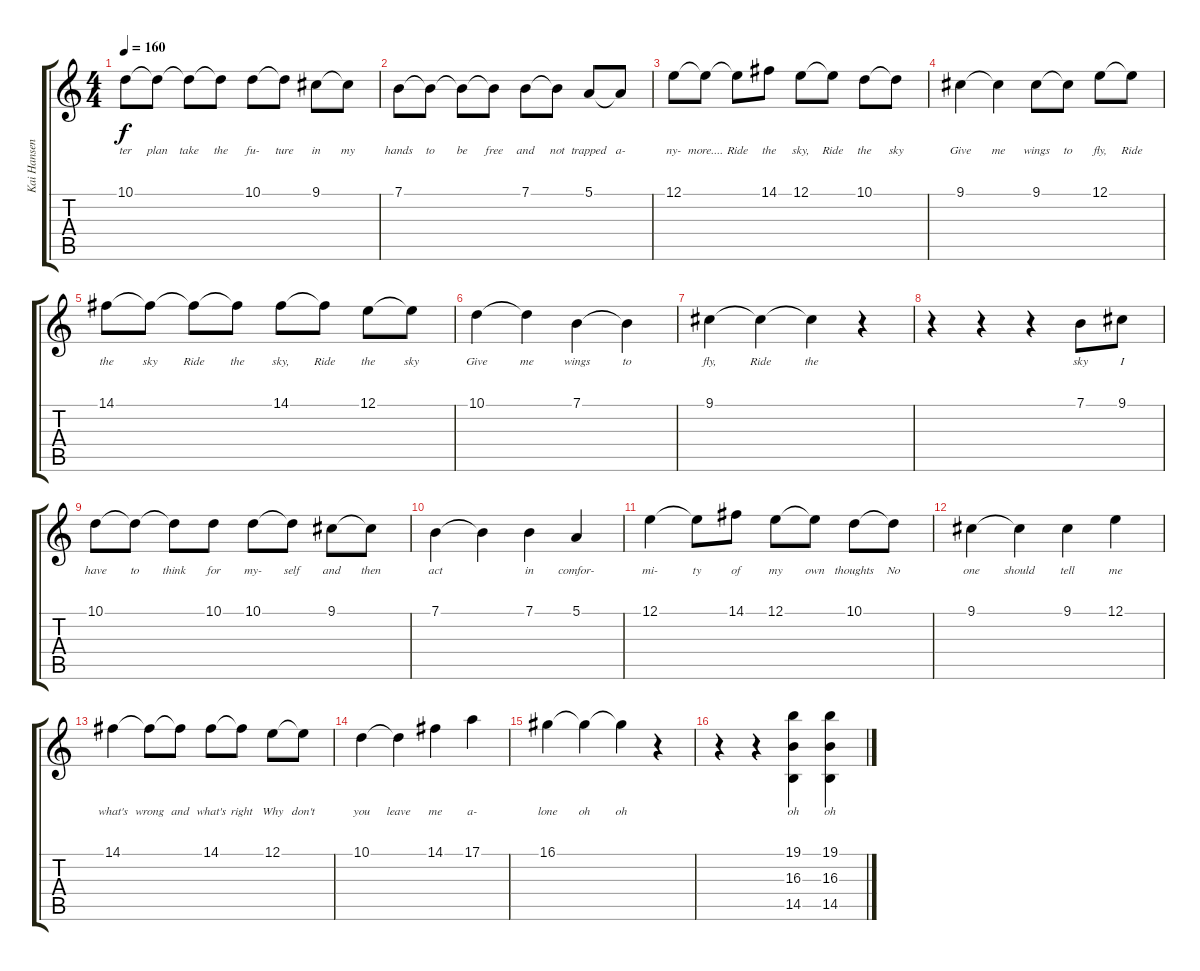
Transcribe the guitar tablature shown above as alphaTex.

\track ("Kai Hansen" "Kai Hansen") {instrument choiraahs}
\staff {score tabs}
\tuning (E4 B3 G3 D3 A2 E2) {hide}
\ts (4 4)
\tempo 160
\clef g2
\ks c
10.1.8{lyrics (0 "ter") lyrics (1 "") lyrics (2 "") lyrics (3 "") lyrics (4 "") dy f} 10.1{t}.8{lyrics (0 "plan") lyrics (1 "") lyrics (2 "") lyrics (3 "") lyrics (4 "")} 10.1{t}.8{lyrics (0 "take") lyrics (1 "") lyrics (2 "") lyrics (3 "") lyrics (4 "")} 10.1{t}.8{lyrics (0 "the") lyrics (1 "") lyrics (2 "") lyrics (3 "") lyrics (4 "")} 10.1.8{lyrics (0 "fu-") lyrics (1 "") lyrics (2 "") lyrics (3 "") lyrics (4 "")} 10.1{t}.8{lyrics (0 "ture") lyrics (1 "") lyrics (2 "") lyrics (3 "") lyrics (4 "")} 9.1.8{lyrics (0 "in") lyrics (1 "") lyrics (2 "") lyrics (3 "") lyrics (4 "")} 9.1{t}.8{lyrics (0 "my") lyrics (1 "") lyrics (2 "") lyrics (3 "") lyrics (4 "")} |
7.1.8{lyrics (0 "hands") lyrics (1 "") lyrics (2 "") lyrics (3 "") lyrics (4 "")} 7.1{t}.8{lyrics (0 "to") lyrics (1 "") lyrics (2 "") lyrics (3 "") lyrics (4 "")} 7.1{t}.8{lyrics (0 "be") lyrics (1 "") lyrics (2 "") lyrics (3 "") lyrics (4 "")} 7.1{t}.8{lyrics (0 "free") lyrics (1 "") lyrics (2 "") lyrics (3 "") lyrics (4 "")} 7.1.8{lyrics (0 "and") lyrics (1 "") lyrics (2 "") lyrics (3 "") lyrics (4 "")} 7.1{t}.8{lyrics (0 "not") lyrics (1 "") lyrics (2 "") lyrics (3 "") lyrics (4 "")} 5.1.8{lyrics (0 "trapped") lyrics (1 "") lyrics (2 "") lyrics (3 "") lyrics (4 "")} 5.1{t}.8{lyrics (0 "a-") lyrics (1 "") lyrics (2 "") lyrics (3 "") lyrics (4 "")} |
12.1.8{lyrics (0 "ny-") lyrics (1 "") lyrics (2 "") lyrics (3 "") lyrics (4 "")} 12.1{t}.8{lyrics (0 "more....") lyrics (1 "") lyrics (2 "") lyrics (3 "") lyrics (4 "")} 12.1{t}.8{lyrics (0 "Ride") lyrics (1 "") lyrics (2 "") lyrics (3 "") lyrics (4 "")} 14.1.8{lyrics (0 "the") lyrics (1 "") lyrics (2 "") lyrics (3 "") lyrics (4 "")} 12.1.8{lyrics (0 "sky,") lyrics (1 "") lyrics (2 "") lyrics (3 "") lyrics (4 "")} 12.1{t}.8{lyrics (0 "Ride") lyrics (1 "") lyrics (2 "") lyrics (3 "") lyrics (4 "")} 10.1.8{lyrics (0 "the") lyrics (1 "") lyrics (2 "") lyrics (3 "") lyrics (4 "")} 10.1{t}.8{lyrics (0 "sky") lyrics (1 "") lyrics (2 "") lyrics (3 "") lyrics (4 "")} |
9.1.4{lyrics (0 "Give") lyrics (1 "") lyrics (2 "") lyrics (3 "") lyrics (4 "")} 9.1{t}.4{lyrics (0 "me") lyrics (1 "") lyrics (2 "") lyrics (3 "") lyrics (4 "")} 9.1.8{lyrics (0 "wings") lyrics (1 "") lyrics (2 "") lyrics (3 "") lyrics (4 "")} 9.1{t}.8{lyrics (0 "to") lyrics (1 "") lyrics (2 "") lyrics (3 "") lyrics (4 "")} 12.1.8{lyrics (0 "fly,") lyrics (1 "") lyrics (2 "") lyrics (3 "") lyrics (4 "")} 12.1{t}.8{lyrics (0 "Ride") lyrics (1 "") lyrics (2 "") lyrics (3 "") lyrics (4 "")} |
14.1.8{lyrics (0 "the") lyrics (1 "") lyrics (2 "") lyrics (3 "") lyrics (4 "")} 14.1{t}.8{lyrics (0 "sky") lyrics (1 "") lyrics (2 "") lyrics (3 "") lyrics (4 "")} 14.1{t}.8{lyrics (0 "Ride") lyrics (1 "") lyrics (2 "") lyrics (3 "") lyrics (4 "")} 14.1{t}.8{lyrics (0 "the") lyrics (1 "") lyrics (2 "") lyrics (3 "") lyrics (4 "")} 14.1.8{lyrics (0 "sky,") lyrics (1 "") lyrics (2 "") lyrics (3 "") lyrics (4 "")} 14.1{t}.8{lyrics (0 "Ride") lyrics (1 "") lyrics (2 "") lyrics (3 "") lyrics (4 "")} 12.1.8{lyrics (0 "the") lyrics (1 "") lyrics (2 "") lyrics (3 "") lyrics (4 "")} 12.1{t}.8{lyrics (0 "sky") lyrics (1 "") lyrics (2 "") lyrics (3 "") lyrics (4 "")} |
10.1.4{lyrics (0 "Give") lyrics (1 "") lyrics (2 "") lyrics (3 "") lyrics (4 "")} 10.1{t}.4{lyrics (0 "me") lyrics (1 "") lyrics (2 "") lyrics (3 "") lyrics (4 "")} 7.1.4{lyrics (0 "wings") lyrics (1 "") lyrics (2 "") lyrics (3 "") lyrics (4 "")} 7.1{t}.4{lyrics (0 "to") lyrics (1 "") lyrics (2 "") lyrics (3 "") lyrics (4 "")} |
9.1.4{lyrics (0 "fly,") lyrics (1 "") lyrics (2 "") lyrics (3 "") lyrics (4 "")} 9.1{t}.4{lyrics (0 "Ride") lyrics (1 "") lyrics (2 "") lyrics (3 "") lyrics (4 "")} 9.1{t}.4{lyrics (0 "the") lyrics (1 "") lyrics (2 "") lyrics (3 "") lyrics (4 "")} r.4 |
r.4 r.4 r.4 7.1.8{lyrics (0 "sky") lyrics (1 "") lyrics (2 "") lyrics (3 "") lyrics (4 "")} 9.1.8{lyrics (0 "I") lyrics (1 "") lyrics (2 "") lyrics (3 "") lyrics (4 "")} |
10.1.8{lyrics (0 "have") lyrics (1 "") lyrics (2 "") lyrics (3 "") lyrics (4 "")} 10.1{t}.8{lyrics (0 "to") lyrics (1 "") lyrics (2 "") lyrics (3 "") lyrics (4 "")} 10.1{t}.8{lyrics (0 "think") lyrics (1 "") lyrics (2 "") lyrics (3 "") lyrics (4 "")} 10.1.8{lyrics (0 "for") lyrics (1 "") lyrics (2 "") lyrics (3 "") lyrics (4 "")} 10.1.8{lyrics (0 "my-") lyrics (1 "") lyrics (2 "") lyrics (3 "") lyrics (4 "")} 10.1{t}.8{lyrics (0 "self") lyrics (1 "") lyrics (2 "") lyrics (3 "") lyrics (4 "")} 9.1.8{lyrics (0 "and") lyrics (1 "") lyrics (2 "") lyrics (3 "") lyrics (4 "")} 9.1{t}.8{lyrics (0 "then") lyrics (1 "") lyrics (2 "") lyrics (3 "") lyrics (4 "")} |
7.1.4{lyrics (0 "act") lyrics (1 "") lyrics (2 "") lyrics (3 "") lyrics (4 "")} 7.1{t}.4{lyrics (0 "") lyrics (1 "") lyrics (2 "") lyrics (3 "") lyrics (4 "")} 7.1.4{lyrics (0 "in") lyrics (1 "") lyrics (2 "") lyrics (3 "") lyrics (4 "")} 5.1.4{lyrics (0 "comfor-") lyrics (1 "") lyrics (2 "") lyrics (3 "") lyrics (4 "")} |
12.1.4{lyrics (0 "mi-") lyrics (1 "") lyrics (2 "") lyrics (3 "") lyrics (4 "")} 12.1{t}.8{lyrics (0 "ty") lyrics (1 "") lyrics (2 "") lyrics (3 "") lyrics (4 "")} 14.1.8{lyrics (0 "of") lyrics (1 "") lyrics (2 "") lyrics (3 "") lyrics (4 "")} 12.1.8{lyrics (0 "my") lyrics (1 "") lyrics (2 "") lyrics (3 "") lyrics (4 "")} 12.1{t}.8{lyrics (0 "own") lyrics (1 "") lyrics (2 "") lyrics (3 "") lyrics (4 "")} 10.1.8{lyrics (0 "thoughts") lyrics (1 "") lyrics (2 "") lyrics (3 "") lyrics (4 "")} 10.1{t}.8{lyrics (0 "No") lyrics (1 "") lyrics (2 "") lyrics (3 "") lyrics (4 "")} |
9.1.4{lyrics (0 "one") lyrics (1 "") lyrics (2 "") lyrics (3 "") lyrics (4 "")} 9.1{t}.4{lyrics (0 "should") lyrics (1 "") lyrics (2 "") lyrics (3 "") lyrics (4 "")} 9.1.4{lyrics (0 "tell") lyrics (1 "") lyrics (2 "") lyrics (3 "") lyrics (4 "")} 12.1.4{lyrics (0 "me") lyrics (1 "") lyrics (2 "") lyrics (3 "") lyrics (4 "")} |
14.1.4{lyrics (0 "what's") lyrics (1 "") lyrics (2 "") lyrics (3 "") lyrics (4 "")} 14.1{t}.8{lyrics (0 "wrong") lyrics (1 "") lyrics (2 "") lyrics (3 "") lyrics (4 "")} 14.1{t}.8{lyrics (0 "and") lyrics (1 "") lyrics (2 "") lyrics (3 "") lyrics (4 "")} 14.1.8{lyrics (0 "what's") lyrics (1 "") lyrics (2 "") lyrics (3 "") lyrics (4 "")} 14.1{t}.8{lyrics (0 "right") lyrics (1 "") lyrics (2 "") lyrics (3 "") lyrics (4 "")} 12.1.8{lyrics (0 "Why") lyrics (1 "") lyrics (2 "") lyrics (3 "") lyrics (4 "")} 12.1{t}.8{lyrics (0 "don't") lyrics (1 "") lyrics (2 "") lyrics (3 "") lyrics (4 "")} |
10.1.4{lyrics (0 "you") lyrics (1 "") lyrics (2 "") lyrics (3 "") lyrics (4 "")} 10.1{t}.4{lyrics (0 "leave") lyrics (1 "") lyrics (2 "") lyrics (3 "") lyrics (4 "")} 14.1.4{lyrics (0 "me") lyrics (1 "") lyrics (2 "") lyrics (3 "") lyrics (4 "")} 17.1.4{lyrics (0 "a-") lyrics (1 "") lyrics (2 "") lyrics (3 "") lyrics (4 "")} |
16.1.4{lyrics (0 "lone") lyrics (1 "") lyrics (2 "") lyrics (3 "") lyrics (4 "")} 16.1{t}.4{lyrics (0 "oh") lyrics (1 "") lyrics (2 "") lyrics (3 "") lyrics (4 "")} 16.1{t}.4{lyrics (0 "oh") lyrics (1 "") lyrics (2 "") lyrics (3 "") lyrics (4 "")} r.4 |
r.4 r.4 (19.1 16.3 14.5).4{lyrics (0 "oh") lyrics (1 "") lyrics (2 "") lyrics (3 "") lyrics (4 "")} (19.1 16.3 14.5).4{lyrics (0 "oh") lyrics (1 "") lyrics (2 "") lyrics (3 "") lyrics (4 "")}
